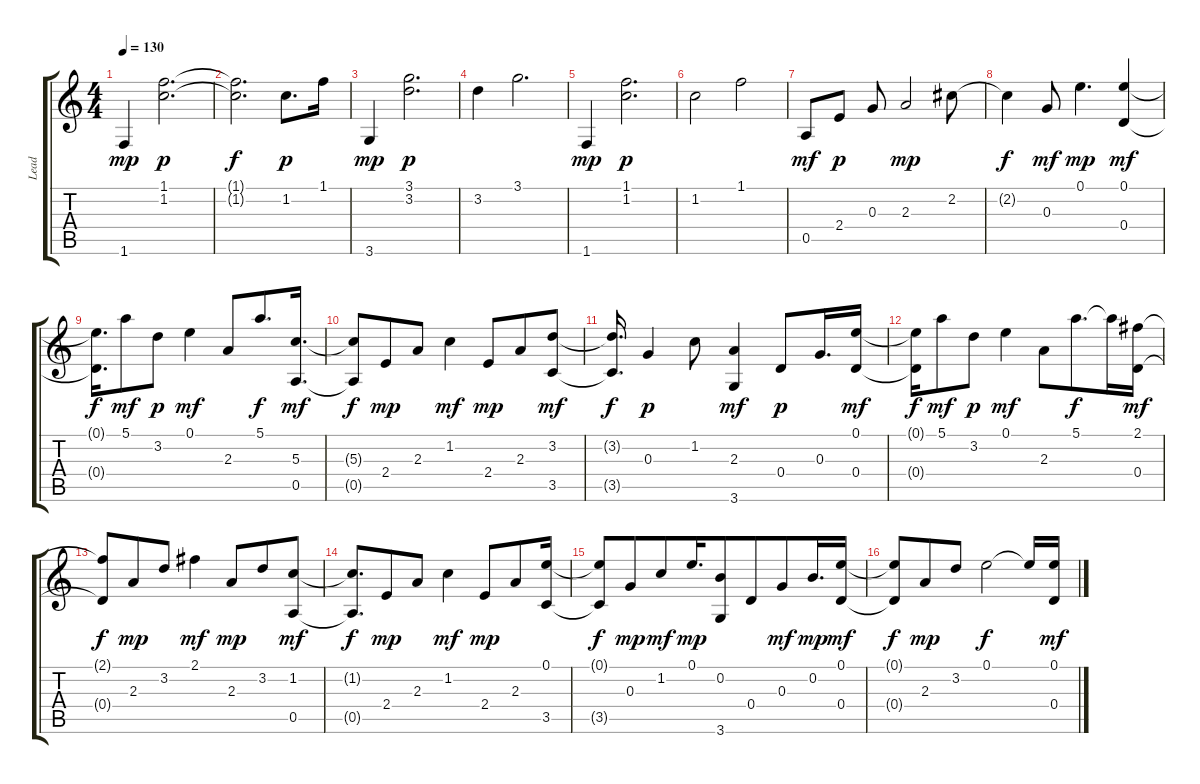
\track ("Lead" "Lead") {instrument electricguitarclean}
\staff {score tabs}
\tuning (E4 B3 G3 D3 A2 E2) {hide}
\ts (4 4)
\tempo 130
\clef g2
\ks c
1.6.4{dy mp} (1.1 1.2).2{d dy p} |
(1.1{t} 1.2{t}).2{d dy f} 1.2.8{d dy p} 1.1.16 |
3.6.4{dy mp} (3.1 3.2).2{d dy p} |
3.2.4 3.1.2{d} |
1.6.4{dy mp} (1.1 1.2).2{d dy p} |
1.2.2 1.1.2 |
0.5.8{dy mf} 2.4.8{dy p} 0.3.8 2.3.2{dy mp} 2.2.8 |
2.2{t}.4{dy f} 0.3.8{dy mf} 0.1.4{d dy mp} (0.1 0.4).4{dy mf} |
(0.1{t} 0.4{t}).16{d dy f} 5.1.8{dy mf} 3.2.8{dy p} 0.1.4{dy mf} 2.3.8 5.1.8{d dy f beam merge} (5.3 0.5).16{d dy mf} |
(5.3{t} 0.5{t}).8{dy f} 2.4.8{dy mp beam merge} 2.3.8 1.2.4{dy mf} 2.4.8{dy mp beam merge} 2.3.8 (3.2 3.5).8{dy mf} |
(3.2{t} 3.5{t}).16{d dy f} 0.3.4{dy p} 1.2.8 (2.3 3.6).4{dy mf} 0.4.8{dy p beam merge} 0.3.16{d} (0.1 0.4).16{dy mf} |
(0.1{t} 0.4{t}).16{dy f} 5.1.8{dy mf} 3.2.8{dy p} 0.1.4{dy mf} 2.3.8 5.1.8{d dy f beam merge} 5.1{t}.16 (2.1 0.4).16{dy mf} |
(2.1{t} 0.4{t}).8{dy f} 2.3.8{dy mp beam merge} 3.2.8 2.1.4{dy mf} 2.3.8{dy mp beam merge} 3.2.8 (1.2 0.5).8{dy mf} |
(1.2{t} 0.5{t}).8{d dy f} 2.4.8{dy mp beam merge} 2.3.8 1.2.4{dy mf} 2.4.8{dy mp beam merge} 2.3.8 (0.1 3.5).16 |
(0.1{t} 3.5{t}).8{dy f} 0.3.8{dy mp beam merge} 1.2.8{dy mf beam merge} 0.1.16{d dy mp} (0.2 3.6).8{beam merge} 0.4.8 0.3.8{dy mf beam merge} 0.2.16{d dy mp} (0.1 0.4).16{dy mf} |
(0.1{t} 0.4{t}).8{dy f} 2.3.8{dy mp beam merge} 3.2.8 0.1.2{dy f} 0.1{t}.16 (0.1 0.4).16{dy mf}
